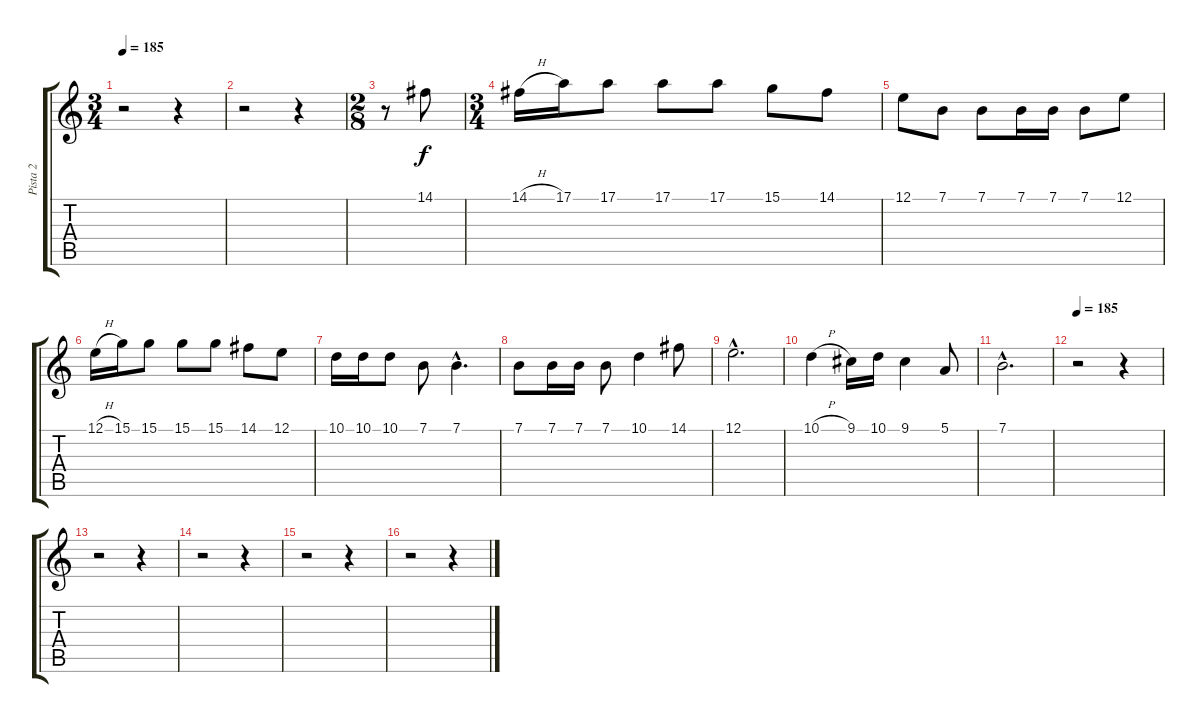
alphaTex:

\track ("Pista 2" "Pista 2") {instrument panflute}
\staff {score tabs}
\tuning (E4 B3 G3 D3 A2 E2) {hide}
\ts (3 4)
\tempo 185
\clef g2
\ks c
r.2{dy f} r.4 |
r.2 r.4 |
\ts (2 8)
r.8 14.1.8 |
\ts (3 4)
14.1{h}.16 17.1.16 17.1.8 17.1.8 17.1.8 15.1.8 14.1.8 |
12.1.8 7.1.8 7.1.8 7.1.16 7.1.16 7.1.8 12.1.8 |
12.1{h}.16 15.1.16 15.1.8 15.1.8 15.1.8 14.1.8 12.1.8 |
10.1.16 10.1.16 10.1.8 7.1.8 7.1{hac}.4{d} |
7.1.8 7.1.16 7.1.16 7.1.8 10.1.4 14.1.8 |
12.1{hac}.2{d} |
10.1{h}.4 9.1.16 10.1.16 9.1.4 5.1.8 |
7.1{hac}.2{d} |
\tempo 185
r.2 r.4 |
r.2 r.4 |
r.2 r.4 |
r.2 r.4 |
r.2 r.4
